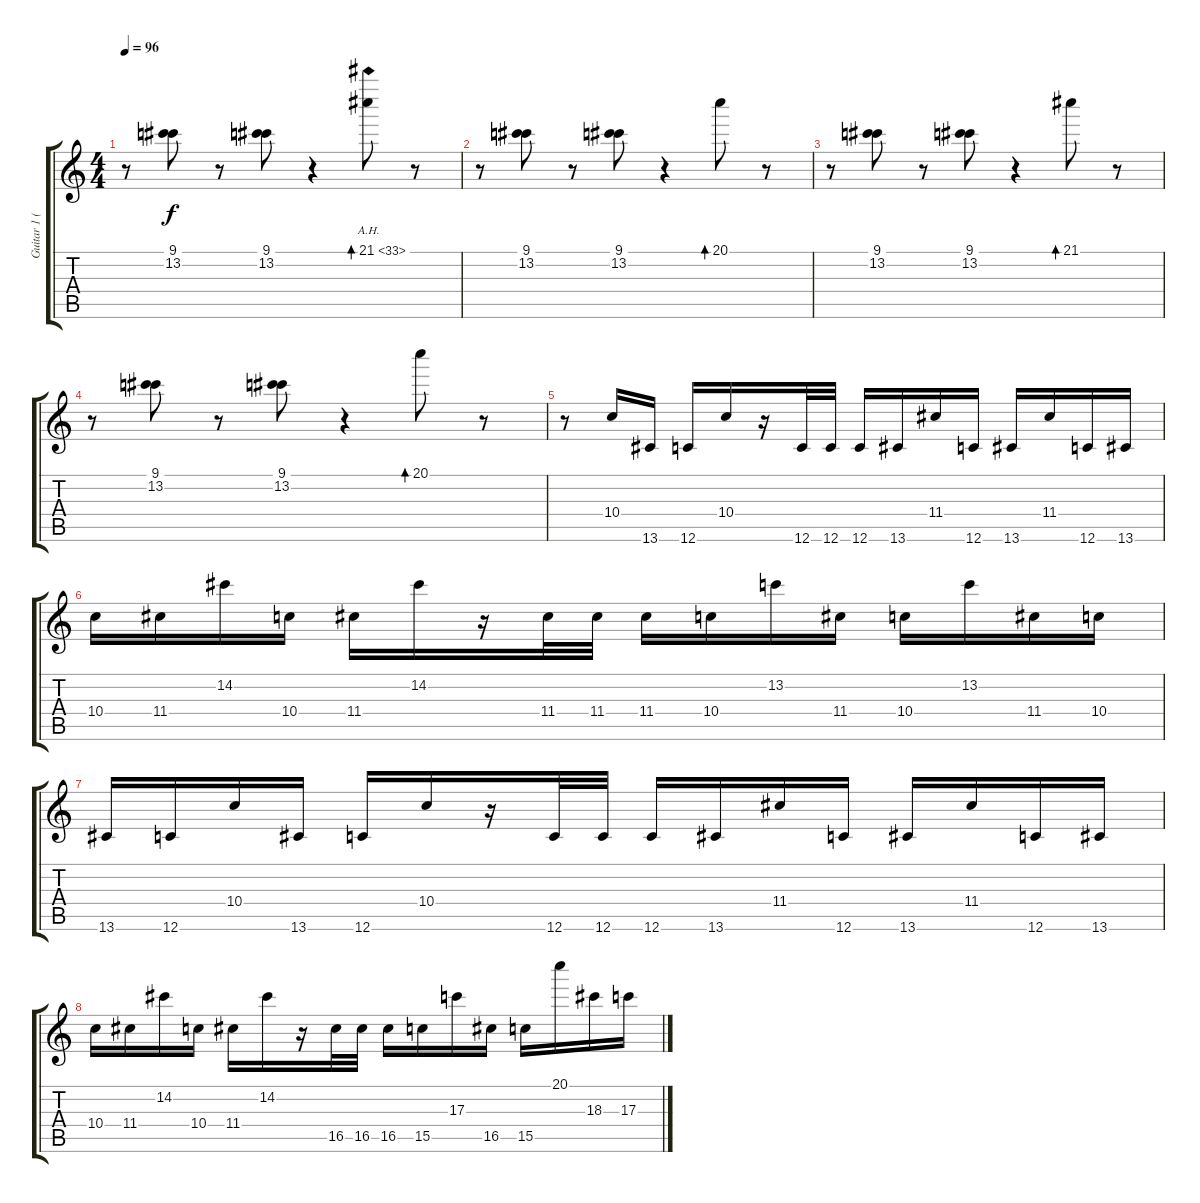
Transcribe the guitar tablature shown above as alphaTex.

\track ("Guitar 1 (Main)" "Guitar 1 (") {instrument overdrivenguitar}
\staff {score tabs}
\tuning (E4 B3 G3 D3 A2 C2) {hide}
\ts (4 4)
\tempo 96
\clef g2
\ks c
r.8{dy f} (9.1 13.2).8 r.8 (9.1 13.2).8 r.4 21.1{ah 12}.8{bd 240} r.8 |
r.8 (9.1 13.2).8 r.8 (9.1 13.2).8 r.4 20.1.8{bd 240} r.8 |
r.8 (9.1 13.2).8 r.8 (9.1 13.2).8 r.4 21.1.8{bd 240} r.8 |
r.8 (9.1 13.2).8 r.8 (9.1 13.2).8 r.4 20.1.8{bd 240} r.8 |
r.8 10.4.16 13.6.16 12.6.16 10.4.16 r.16 12.6.32 12.6.32 12.6.16 13.6.16 11.4.16 12.6.16 13.6.16 11.4.16 12.6.16 13.6.16 |
10.4.16 11.4.16 14.2.16 10.4.16 11.4.16 14.2.16 r.16 11.4.32 11.4.32 11.4.16 10.4.16 13.2.16 11.4.16 10.4.16 13.2.16 11.4.16 10.4.16 |
13.6.16 12.6.16 10.4.16 13.6.16 12.6.16 10.4.16 r.16 12.6.32 12.6.32 12.6.16 13.6.16 11.4.16 12.6.16 13.6.16 11.4.16 12.6.16 13.6.16 |
10.4.16 11.4.16 14.2.16 10.4.16 11.4.16 14.2.16 r.16 16.5.32 16.5.32 16.5.16 15.5.16 17.3.16 16.5.16 15.5.16 20.1.16 18.3.16 17.3.16
